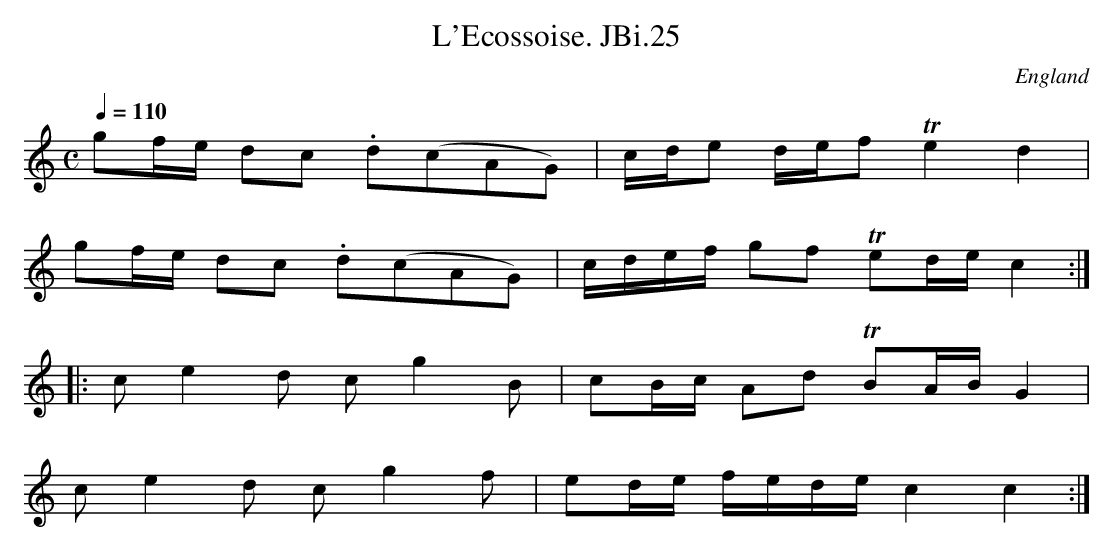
X:1
T:L'Ecossoise. JBi.25
L:1/8
M:C
O:England
Q:1/4=110
K:C
gf/e/ dc .d(cAG)|c/d/e d/e/fTe2d2|!
gf/e/ dc .d(cAG)|c/d/e/f/ gf Ted/e/c2:|!
|:ce2d cg2B|cB/c/ Ad TBA/B/G2|!
ce2d cg2f|ed/e/ f/e/d/e/c2c2:|
